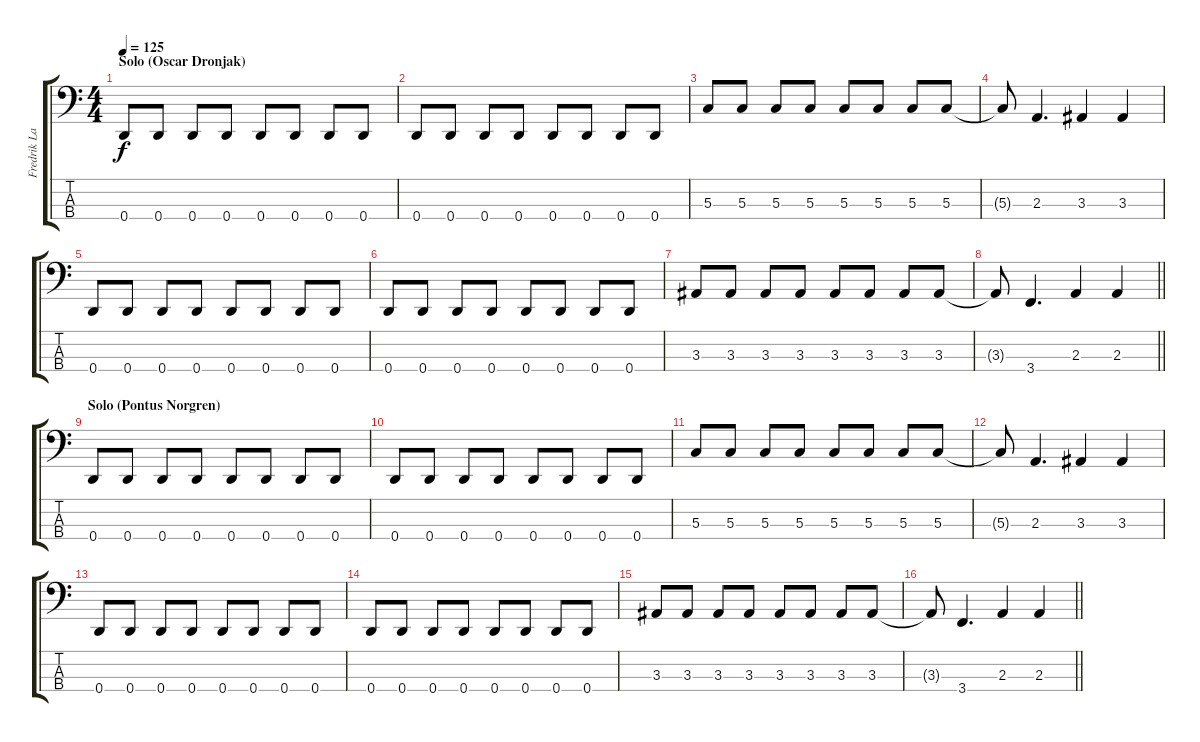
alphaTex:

\track ("Fredrik Larsson " "Fredrik La") {instrument electricbassfinger}
\staff {score tabs}
\tuning (F2 C2 G1 D1) {hide}
\ts (4 4)
\section ("" "Solo (Oscar Dronjak)")
\tempo 125
\clef f4
\ks c
0.4.8{dy f} 0.4.8 0.4.8 0.4.8 0.4.8 0.4.8 0.4.8 0.4.8 |
0.4.8 0.4.8 0.4.8 0.4.8 0.4.8 0.4.8 0.4.8 0.4.8 |
5.3.8 5.3.8 5.3.8 5.3.8 5.3.8 5.3.8 5.3.8 5.3.8 |
5.3{t}.8 2.3.4{d} 3.3.4 3.3.4 |
0.4.8 0.4.8 0.4.8 0.4.8 0.4.8 0.4.8 0.4.8 0.4.8 |
0.4.8 0.4.8 0.4.8 0.4.8 0.4.8 0.4.8 0.4.8 0.4.8 |
3.3.8 3.3.8 3.3.8 3.3.8 3.3.8 3.3.8 3.3.8 3.3.8 |
\barLineRight lightlight
3.3{t}.8 3.4.4{d} 2.3.4 2.3.4 |
\section ("" "Solo (Pontus Norgren)")
0.4.8 0.4.8 0.4.8 0.4.8 0.4.8 0.4.8 0.4.8 0.4.8 |
0.4.8 0.4.8 0.4.8 0.4.8 0.4.8 0.4.8 0.4.8 0.4.8 |
5.3.8 5.3.8 5.3.8 5.3.8 5.3.8 5.3.8 5.3.8 5.3.8 |
5.3{t}.8 2.3.4{d} 3.3.4 3.3.4 |
0.4.8 0.4.8 0.4.8 0.4.8 0.4.8 0.4.8 0.4.8 0.4.8 |
0.4.8 0.4.8 0.4.8 0.4.8 0.4.8 0.4.8 0.4.8 0.4.8 |
3.3.8 3.3.8 3.3.8 3.3.8 3.3.8 3.3.8 3.3.8 3.3.8 |
\barLineRight lightlight
3.3{t}.8 3.4.4{d} 2.3.4 2.3.4
